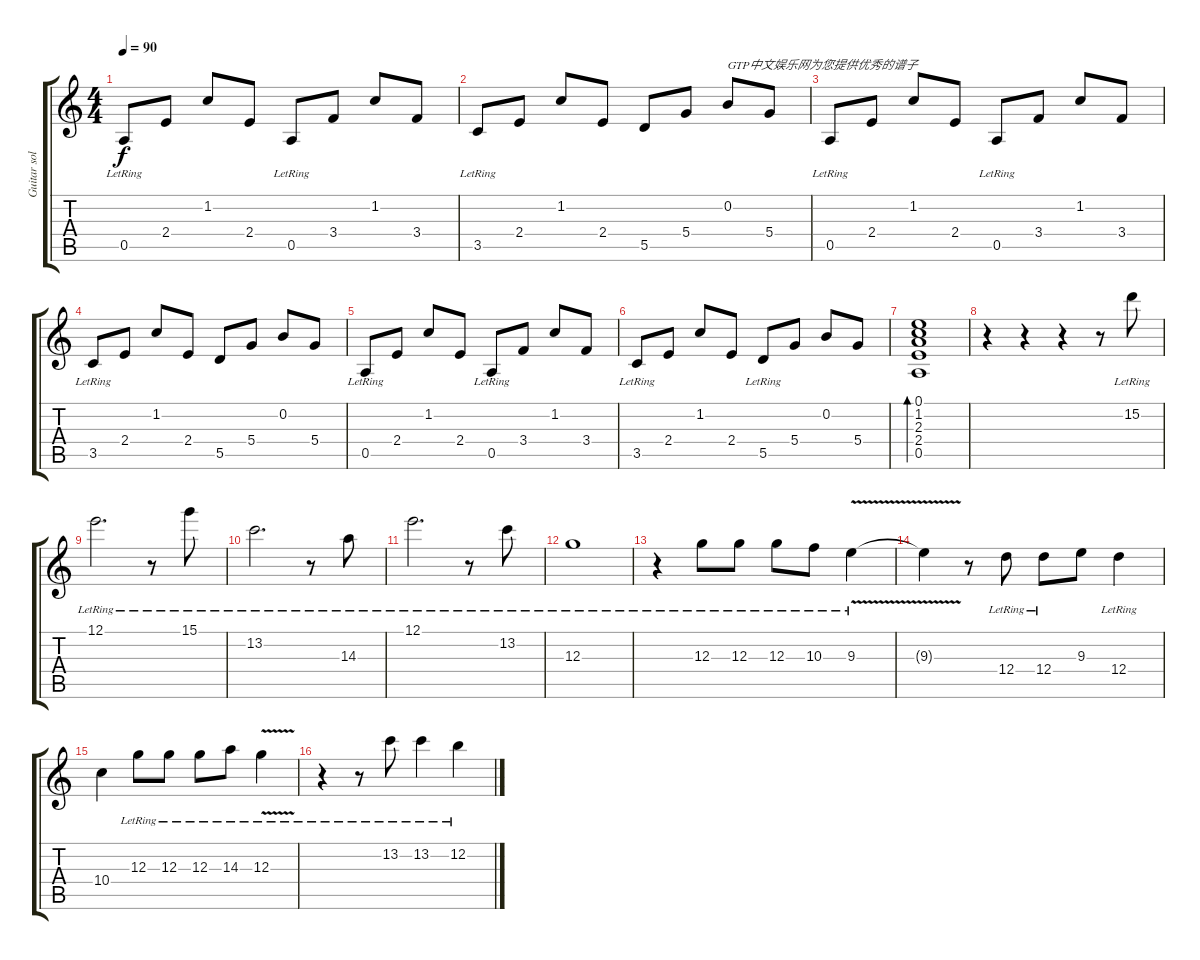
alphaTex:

\track ("Guitar solo yeah" "Guitar sol") {instrument electricguitarclean}
\staff {score tabs}
\tuning (E4 B3 G3 D3 A2 D2) {hide}
\ts (4 4)
\tempo 90
\clef g2
\ks c
0.5{lr}.8{dy f instrument electricguitarclean} 2.4.8 1.2.8 2.4.8 0.5{lr}.8 3.4.8 1.2.8 3.4.8 |
3.5{lr}.8 2.4.8 1.2.8 2.4.8 5.5.8 5.4.8 0.2.8{txt "GTP中文娱乐网为您提供优秀的谱子"} 5.4.8 |
0.5{lr}.8 2.4.8 1.2.8 2.4.8 0.5{lr}.8 3.4.8 1.2.8 3.4.8 |
3.5{lr}.8 2.4.8 1.2.8 2.4.8 5.5.8 5.4.8 0.2.8 5.4.8 |
0.5{lr}.8 2.4.8 1.2.8 2.4.8 0.5{lr}.8 3.4.8 1.2.8 3.4.8 |
3.5{lr}.8 2.4.8 1.2.8 2.4.8 5.5{lr}.8 5.4.8 0.2.8 5.4.8 |
(0.1 1.2 2.3 2.4 0.5).1{bd 480} |
r.4 r.4 r.4 r.8 15.2{lr}.8 |
12.1{lr}.2{d} r.8 15.1{lr}.8 |
13.2{lr}.2{d} r.8 14.3{lr}.8 |
12.1{lr}.2{d} r.8 13.2{lr}.8 |
12.3{lr}.1 |
r.4{volume 12 instrument electricguitarjazz} 12.3{lr}.8 12.3{lr}.8 12.3{lr}.8 10.3{lr}.8 9.3{v lr}.4 |
9.3{t}.4 r.8 12.4{lr}.8 12.4{lr}.8 9.3.8 12.4{lr}.4 |
10.4.4 12.3{lr}.8 12.3{lr}.8 12.3{lr}.8 14.3{lr}.8 12.3{v lr}.4 |
r.4 r.8 13.2{lr}.8 13.2{lr}.4 12.2{lr}.4
